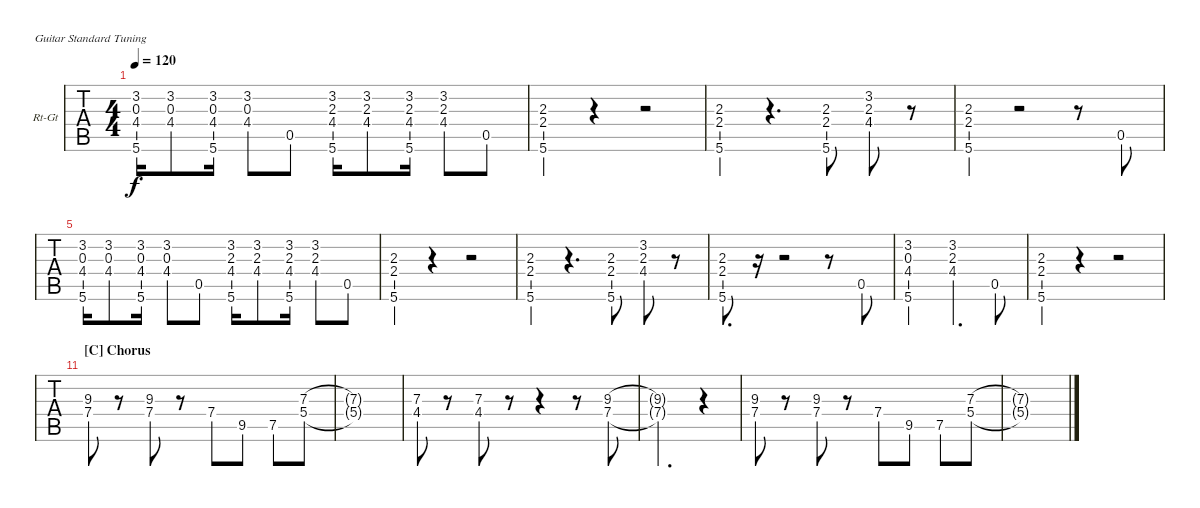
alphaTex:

\bracketExtendMode nobrackets
\firstSystemTrackNameOrientation horizontal
\otherSystemsTrackNameOrientation horizontal
\defaultBarNumberDisplay FirstOfSystem
\track ("Guitar 2" "Rt-Gt") {instrument distortionguitar}
\staff {tabs}
\tuning (E4 B3 G3 D3 A2 E2)
\ts (4 4)
\tempo 120
\clef g2
\ks c
(3.2 0.3 4.4 5.6).16{dy f} (3.2 0.3 4.4).8 (3.2 0.3 4.4 5.6).16 (3.2 0.3 4.4).8 0.5.8 (3.2 2.3 4.4 5.6).16 (3.2 2.3 4.4).8 (3.2 2.3 4.4 5.6).16 (3.2 2.3 4.4).8 0.5.8 |
(2.3 2.4 5.6).4 r.4 r.2 |
(2.3 2.4 5.6).4 r.4{d} (2.4 5.6 2.3).8 (2.3 4.4 3.2).8 r.8 |
(2.3 2.4 5.6).4 r.2 r.8 0.5.8 |
(3.2 0.3 4.4 5.6).16 (3.2 0.3 4.4).8 (3.2 0.3 4.4 5.6).16 (3.2 0.3 4.4).8 0.5.8 (3.2 2.3 4.4 5.6).16 (3.2 2.3 4.4).8 (3.2 2.3 4.4 5.6).16 (3.2 2.3 4.4).8 0.5.8 |
(2.3 2.4 5.6).4 r.4 r.2 |
(2.3 2.4 5.6).4 r.4{d} (2.4 5.6 2.3).8 (2.3 4.4 3.2).8 r.8 |
(2.3 2.4 5.6).8{d} r.16 r.2 r.8 0.5.8 |
(3.2 0.3 4.4 5.6).2 (3.2 2.3 4.4).4{d} 0.5.8 |
(2.3 2.4 5.6).4 r.4 r.2 |
\section ("C" "Chorus")
(9.3 7.4).8 r.8 (9.3 7.4).8 r.8 7.4.8 9.5.8 7.5.8 (5.4 7.3).8 |
(5.4{t} 7.3{t}).1 |
(7.3 4.4).8 r.8 (7.3 4.4).8 r.8 r.4 r.8 (9.3 7.4).8 |
(9.3{t} 7.4{t}).2{d} r.4 |
(9.3 7.4).8 r.8 (9.3 7.4).8 r.8 7.4.8 9.5.8 7.5.8 (5.4 7.3).8 |
(5.4{t} 7.3{t}).1
